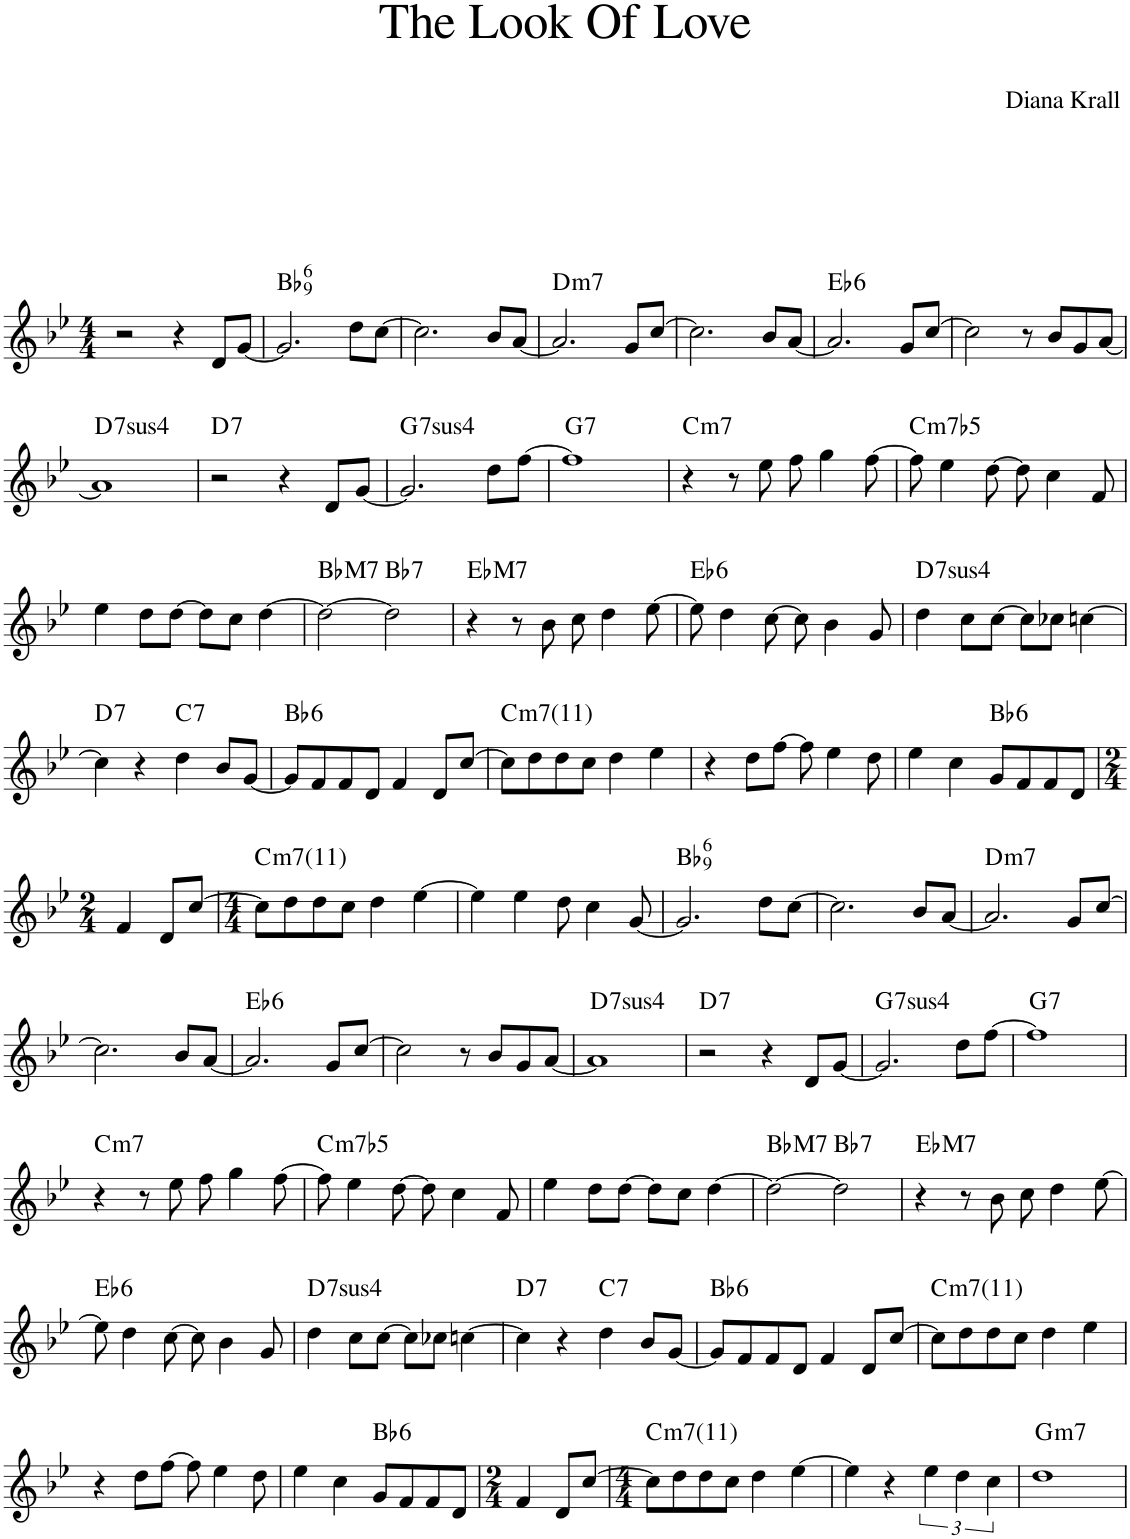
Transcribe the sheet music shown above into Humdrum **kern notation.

**kern	**harte
*part1	*part1
*staff1	*
*I"Piano	*
*I'Pno.	*
*clefG2	*
*k[b-e-]	*
*M4/4	*
=1	=1
2r	.
4r	.
8d/L	.
[8g/J	.
=2	=2
!	!LO:H:kt=6
2.g/]	Bb:maj6(9)
8dd\L	.
[8cc\J	.
=3	=3
2.cc\]	.
8b-/L	.
[8a/J	.
=4	=4
!	!LO:H:kt=m7
2.a/]	D:min7
8g/L	.
[8cc/J	.
=5	=5
2.cc\]	.
8b-/L	.
[8a/J	.
=6	=6
!	!LO:H:kt=6
2.a/]	Eb:maj6
8g/L	.
[8cc/J	.
=7	=7
2cc\]	.
8r	.
8b-/L	.
8g/	.
[8a/J	.
!!LO:LB:g=z
=8	=8
!	!LO:H:kt=74
1a]	D:sus4(7)
=9	=9
!	!LO:H:kt=7
2r	D:7
4r	.
8d/L	.
[8g/J	.
=10	=10
!	!LO:H:kt=74
2.g/]	G:sus4(7)
8dd\L	.
[8ff\J	.
=11	=11
!	!LO:H:kt=7
1ff]	G:7
=12	=12
!	!LO:H:kt=m7
4r	C:min7
8r	.
8ee-\	.
8ff\	.
4gg\	.
[8ff\	.
=13	=13
!	!LO:H:kt=m7b5
8ff\]	C:hdim7
4ee-\	.
[8dd\	.
8dd\]	.
4cc\	.
8f/	.
!!LO:LB:g=z
=14	=14
4ee-\	.
8dd\L	.
[8dd\J	.
8dd\L]	.
8cc\J	.
[4dd\	.
=15	=15
!	!LO:H:kt=M7
2dd\_	Bb:maj7
!	!LO:H:kt=7
2dd\]	Bb:7
=16	=16
!	!LO:H:kt=M7
4r	Eb:maj7
8r	.
8b-\	.
8cc\	.
4dd\	.
[8ee-\	.
=17	=17
!	!LO:H:kt=6
8ee-\]	Eb:maj6
4dd\	.
[8cc\	.
8cc\]	.
4b-\	.
8g/	.
=18	=18
!	!LO:H:kt=74
4dd\	D:sus4(7)
8cc\L	.
[8cc\J	.
8cc\L]	.
8cc-X\J	.
[4ccn\	.
!!LO:LB:g=z
=19	=19
!	!LO:H:kt=7
4cc\]	D:7
4r	.
!	!LO:H:kt=7
4dd\	C:7
8b-/L	.
[8g/J	.
=20	=20
!	!LO:H:kt=6
8g/L]	Bb:maj6
8f/	.
8f/	.
8d/J	.
4f/	.
8d/L	.
[8cc/J	.
=21	=21
!	!LO:H:kt=m7
8cc\L]	C:min7(11)
8dd\	.
8dd\	.
8cc\J	.
4dd\	.
4ee-\	.
=22	=22
4r	.
8dd\L	.
[8ff\J	.
8ff\]	.
4ee-\	.
8dd\	.
=23	=23
4ee-\	.
4cc\	.
!	!LO:H:kt=6
8g/L	Bb:maj6
8f/	.
8f/	.
8d/J	.
!!LO:LB:g=z
=24	=24
*M2/4	*
4f/	.
8d/L	.
[8cc/J	.
=25	=25
*M4/4	*
!	!LO:H:kt=m7
8cc\L]	C:min7(11)
8dd\	.
8dd\	.
8cc\J	.
4dd\	.
[4ee-\	.
=26	=26
4ee-\]	.
4ee-\	.
8dd\	.
4cc\	.
[8g/	.
=27	=27
!	!LO:H:kt=6
2.g/]	Bb:maj6(9)
8dd\L	.
[8cc\J	.
=28	=28
2.cc\]	.
8b-/L	.
[8a/J	.
=29	=29
!	!LO:H:kt=m7
2.a/]	D:min7
8g/L	.
[8cc/J	.
!!LO:LB:g=z
=30	=30
2.cc\]	.
8b-/L	.
[8a/J	.
=31	=31
!	!LO:H:kt=6
2.a/]	Eb:maj6
8g/L	.
[8cc/J	.
=32	=32
2cc\]	.
8r	.
8b-/L	.
8g/	.
[8a/J	.
=33	=33
!	!LO:H:kt=74
1a]	D:sus4(7)
=34	=34
!	!LO:H:kt=7
2r	D:7
4r	.
8d/L	.
[8g/J	.
=35	=35
!	!LO:H:kt=74
2.g/]	G:sus4(7)
8dd\L	.
[8ff\J	.
=36	=36
!	!LO:H:kt=7
1ff]	G:7
!!LO:LB:g=z
=37	=37
!	!LO:H:kt=m7
4r	C:min7
8r	.
8ee-\	.
8ff\	.
4gg\	.
[8ff\	.
=38	=38
!	!LO:H:kt=m7b5
8ff\]	C:hdim7
4ee-\	.
[8dd\	.
8dd\]	.
4cc\	.
8f/	.
=39	=39
4ee-\	.
8dd\L	.
[8dd\J	.
8dd\L]	.
8cc\J	.
[4dd\	.
=40	=40
!	!LO:H:kt=M7
2dd\_	Bb:maj7
!	!LO:H:kt=7
2dd\]	Bb:7
=41	=41
!	!LO:H:kt=M7
4r	Eb:maj7
8r	.
8b-\	.
8cc\	.
4dd\	.
[8ee-\	.
!!LO:LB:g=z
=42	=42
!	!LO:H:kt=6
8ee-\]	Eb:maj6
4dd\	.
[8cc\	.
8cc\]	.
4b-\	.
8g/	.
=43	=43
!	!LO:H:kt=74
4dd\	D:sus4(7)
8cc\L	.
[8cc\J	.
8cc\L]	.
8cc-X\J	.
[4ccn\	.
=44	=44
!	!LO:H:kt=7
4cc\]	D:7
4r	.
!	!LO:H:kt=7
4dd\	C:7
8b-/L	.
[8g/J	.
=45	=45
!	!LO:H:kt=6
8g/L]	Bb:maj6
8f/	.
8f/	.
8d/J	.
4f/	.
8d/L	.
[8cc/J	.
=46	=46
!	!LO:H:kt=m7
8cc\L]	C:min7(11)
8dd\	.
8dd\	.
8cc\J	.
4dd\	.
4ee-\	.
!!LO:LB:g=z
=47	=47
4r	.
8dd\L	.
[8ff\J	.
8ff\]	.
4ee-\	.
8dd\	.
=48	=48
4ee-\	.
4cc\	.
!	!LO:H:kt=6
8g/L	Bb:maj6
8f/	.
8f/	.
8d/J	.
=49	=49
*M2/4	*
4f/	.
8d/L	.
[8cc/J	.
=50	=50
*M4/4	*
!	!LO:H:kt=m7
8cc\L]	C:min7(11)
8dd\	.
8dd\	.
8cc\J	.
4dd\	.
[4ee-\	.
=51	=51
4ee-\]	.
4r	.
6ee-\	.
6dd\	.
6cc\	.
=52	=52
!	!LO:H:kt=m7
1dd	G:min7
=	=
*-	*-
